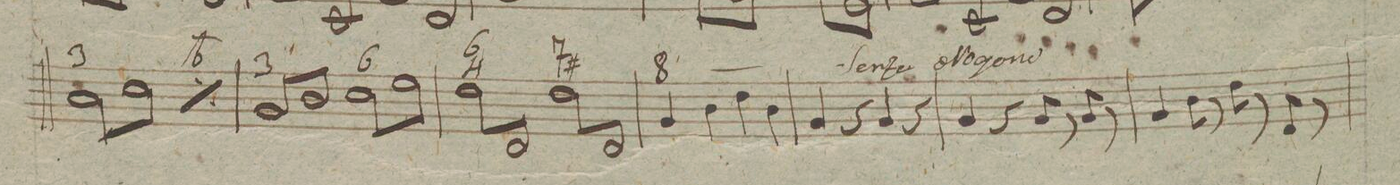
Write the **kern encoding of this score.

**kern	**fba	**dynam
*I"Organo	*	*
*clefF4	*	*
*k[f#c#g#d#]	*	*
*met(c|)	*	*
*M2/2	*	*
8C#\L	3	.
8E\	.	.
8C#\	.	.
8E\J	.	.
*rep	*	*
8C#\L	#6/	.
8E\	.	.
8C#\	.	.
8E\J	.	.
*Xrep	*	*
=44	=44	=44
8BB/L	3	.
8D#/	.	.
8BB/	.	.
8D#/J	.	.
8E\L	6	.
8G#\	.	.
8E\	.	.
8G#\J	.	.
=45	=45	=45
8F#\L	6 4	.
8FF#\	.	.
8F#/	.	.
8FF#/J	.	.
8F#\L	7	.
8FF#\	#	.
8F#/	.	.
8FF#/J	.	.
*Xtremolo	*	*
=46	=46	=46
4BB/	8_	.
4D#\	.	.
4F#\	.	.
4D#\	.	.
=47	=47	=47
4BB/	X	.
4r	.	.
4BB/	.	.
4r	.	.
=48	=48	=48
4BB/	.	.
4r	.	.
8BB/	.	.
8r	.	.
8BB/	.	.
8r	.	.
=49	=49	=49
4BB/	.	.
8D#\	.	.
8r	.	.
8F#\	.	.
8r	.	.
8FF#/	.	.
8r	.	.
=50	=50	=50
*-	*-	*-
